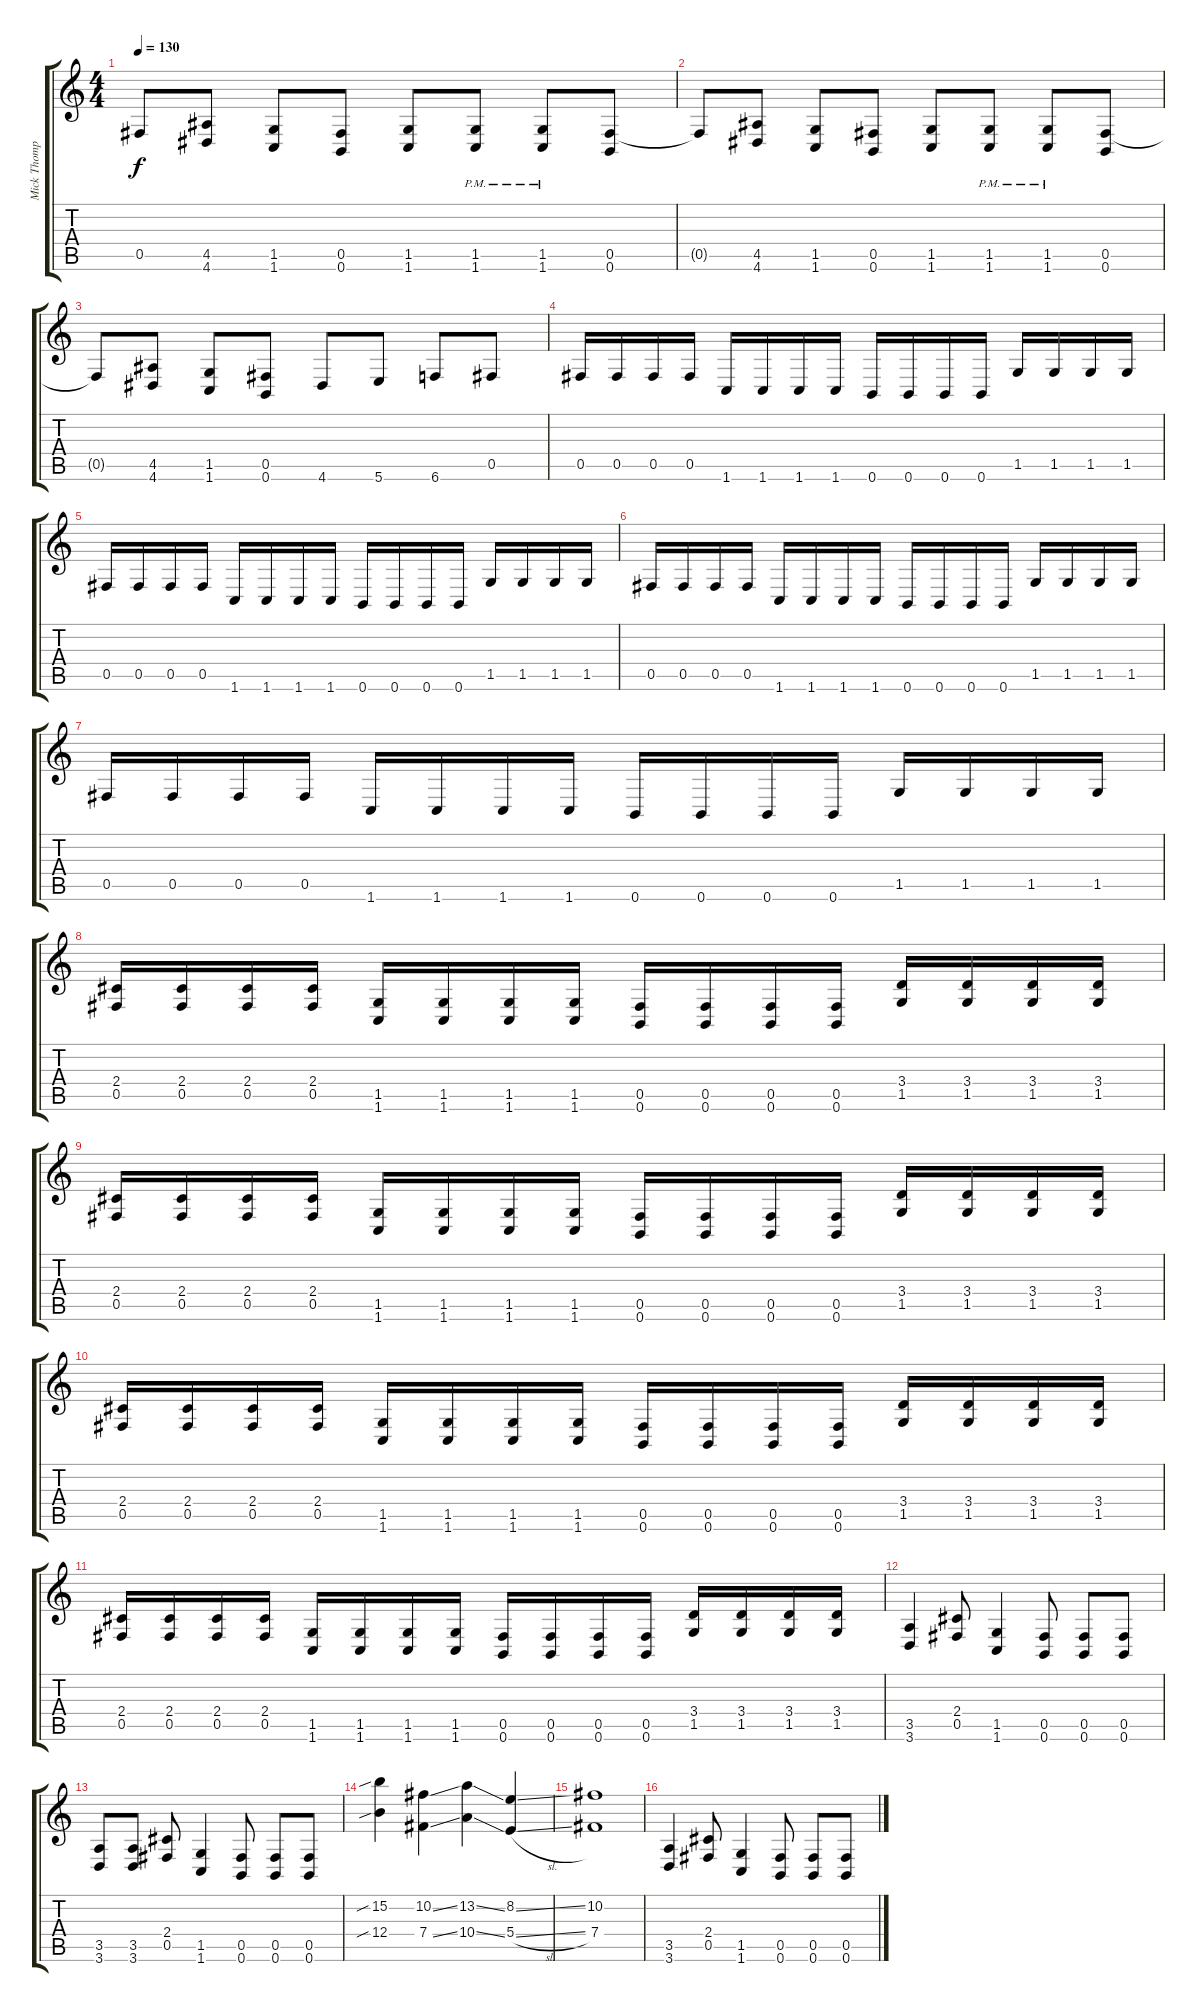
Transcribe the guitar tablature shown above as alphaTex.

\track ("Mick Thompson" "Mick Thomp") {instrument overdrivenguitar}
\staff {score tabs}
\tuning (Db4 Ab3 E3 B2 Gb2 B1) {hide}
\ts (4 4)
\tempo 130
\clef g2
\ks c
0.5{t}.8{dy f} (4.5 4.6).8 (1.5 1.6).8 (0.5 0.6).8 (1.5 1.6).8 (1.5{pm} 1.6{pm}).8 (1.5{pm} 1.6{pm}).8 (0.5 0.6).8 |
0.5{t}.8 (4.5 4.6).8 (1.5 1.6).8 (0.5 0.6).8 (1.5 1.6).8 (1.5{pm} 1.6{pm}).8 (1.5{pm} 1.6{pm}).8 (0.5 0.6).8 |
0.5{t}.8 (4.5 4.6).8 (1.5 1.6).8 (0.5 0.6).8 4.6.8 5.6.8 6.6.8 0.5.8 |
0.5.16 0.5.16 0.5.16 0.5.16 1.6.16 1.6.16 1.6.16 1.6.16 0.6.16 0.6.16 0.6.16 0.6.16 1.5.16 1.5.16 1.5.16 1.5.16 |
0.5.16 0.5.16 0.5.16 0.5.16 1.6.16 1.6.16 1.6.16 1.6.16 0.6.16 0.6.16 0.6.16 0.6.16 1.5.16 1.5.16 1.5.16 1.5.16 |
0.5.16 0.5.16 0.5.16 0.5.16 1.6.16 1.6.16 1.6.16 1.6.16 0.6.16 0.6.16 0.6.16 0.6.16 1.5.16 1.5.16 1.5.16 1.5.16 |
0.5.16 0.5.16 0.5.16 0.5.16 1.6.16 1.6.16 1.6.16 1.6.16 0.6.16 0.6.16 0.6.16 0.6.16 1.5.16 1.5.16 1.5.16 1.5.16 |
(2.4 0.5).16 (2.4 0.5).16 (2.4 0.5).16 (2.4 0.5).16 (1.5 1.6).16 (1.5 1.6).16 (1.5 1.6).16 (1.5 1.6).16 (0.5 0.6).16 (0.5 0.6).16 (0.5 0.6).16 (0.5 0.6).16 (3.4 1.5).16 (3.4 1.5).16 (3.4 1.5).16 (3.4 1.5).16 |
(2.4 0.5).16 (2.4 0.5).16 (2.4 0.5).16 (2.4 0.5).16 (1.5 1.6).16 (1.5 1.6).16 (1.5 1.6).16 (1.5 1.6).16 (0.5 0.6).16 (0.5 0.6).16 (0.5 0.6).16 (0.5 0.6).16 (3.4 1.5).16 (3.4 1.5).16 (3.4 1.5).16 (3.4 1.5).16 |
(2.4 0.5).16 (2.4 0.5).16 (2.4 0.5).16 (2.4 0.5).16 (1.5 1.6).16 (1.5 1.6).16 (1.5 1.6).16 (1.5 1.6).16 (0.5 0.6).16 (0.5 0.6).16 (0.5 0.6).16 (0.5 0.6).16 (3.4 1.5).16 (3.4 1.5).16 (3.4 1.5).16 (3.4 1.5).16 |
(2.4 0.5).16 (2.4 0.5).16 (2.4 0.5).16 (2.4 0.5).16 (1.5 1.6).16 (1.5 1.6).16 (1.5 1.6).16 (1.5 1.6).16 (0.5 0.6).16 (0.5 0.6).16 (0.5 0.6).16 (0.5 0.6).16 (3.4 1.5).16 (3.4 1.5).16 (3.4 1.5).16 (3.4 1.5).16 |
(3.5 3.6).4 (2.4 0.5).8 (1.5 1.6).4 (0.5 0.6).8 (0.5 0.6).8 (0.5 0.6).8 |
(3.5 3.6).8 (3.5 3.6).8 (2.4 0.5).8 (1.5 1.6).4 (0.5 0.6).8 (0.5 0.6).8 (0.5 0.6).8 |
(15.2{sib} 12.4{sib}).4 (10.2{ss} 7.4{ss}).4 (13.2{ss} 10.4{ss}).4 (8.2{ss} 5.4{sl}).4 |
(10.2 7.4).1 |
(3.5 3.6).4 (2.4 0.5).8 (1.5 1.6).4 (0.5 0.6).8 (0.5 0.6).8 (0.5 0.6).8
